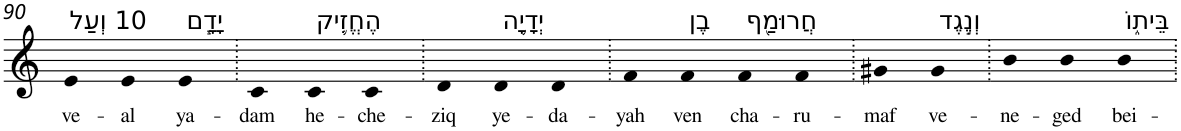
**kern	**text
*part1	*part1
*staff1	*staff1
*I"Piano	*
*I'Pno	*
!!LO:PB:g=z
*clefG2	*
*k[]	*
=90	=90
!LO:TX:a:t=10 וְעַל	!
!	!LO:LY:b
4e	ve-
!	!LO:LY:b
4e	-al
!LO:TX:a:t=יָדָ֧ם	!
!	!LO:LY:b
4e	ya-
=91.	=91.
!	!LO:LY:b
4c	-dam
!LO:TX:a:t=הֶחֱזִ֛יק	!
!	!LO:LY:b
4c	he-
!	!LO:LY:b
4c	-che-
=92.	=92.
!	!LO:LY:b
4d	-ziq
!LO:TX:a:t=יְדָיָ֥ה	!
!	!LO:LY:b
4d	ye-
!	!LO:LY:b
4d	-da-
=93.	=93.
!	!LO:LY:b
4f	-yah
!LO:TX:a:t=בֶן	!
!	!LO:LY:b
4f	ven
!LO:TX:a:t=חֲרוּמַ֖ף	!
!	!LO:LY:b
4f	cha-
!	!LO:LY:b
4f	-ru-
=94.	=94.
!	!LO:LY:b
4g#X	-maf
!LO:TX:a:t=וְנֶ֣גֶד	!
!	!LO:LY:b
4g#	ve-
=95.	=95.
!	!LO:LY:b
4b	-ne-
!	!LO:LY:b
4b	-ged
!LO:TX:a:t=בֵּית֑וֹ	!
!	!LO:LY:b
4b	bei-
=.	=.
*-	*-
